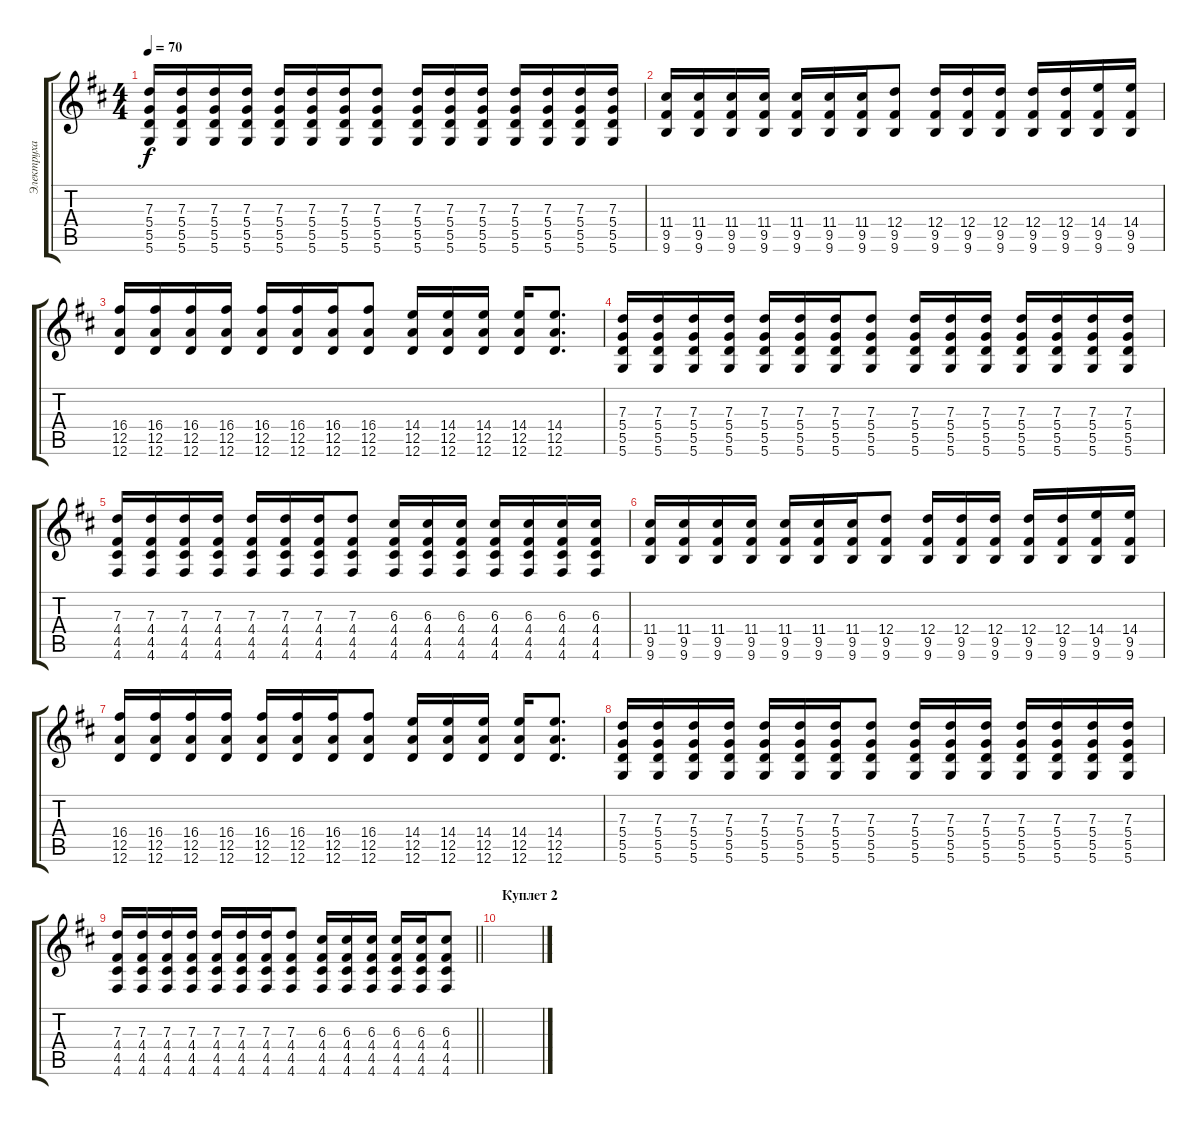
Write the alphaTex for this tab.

\track ("Электруха" "Электруха") {instrument distortionguitar}
\staff {score tabs}
\tuning (E4 B3 G3 D3 A2 D2) {hide}
\ts (4 4)
\tempo 70
\clef g2
\ks bminor
(7.3 5.4 5.5 5.6).16{dy f} (7.3 5.4 5.5 5.6).16 (7.3 5.4 5.5 5.6).16 (7.3 5.4 5.5 5.6).16 (7.3 5.4 5.5 5.6).16 (7.3 5.4 5.5 5.6).16 (7.3 5.4 5.5 5.6).16 (7.3 5.4 5.5 5.6).8 (7.3 5.4 5.5 5.6).16 (7.3 5.4 5.5 5.6).16 (7.3 5.4 5.5 5.6).16 (7.3 5.4 5.5 5.6).16 (7.3 5.4 5.5 5.6).16 (7.3 5.4 5.5 5.6).16 (7.3 5.4 5.5 5.6).16 |
(11.4 9.5 9.6).16 (11.4 9.5 9.6).16 (11.4 9.5 9.6).16 (11.4 9.5 9.6).16 (11.4 9.5 9.6).16 (11.4 9.5 9.6).16 (11.4 9.5 9.6).16 (12.4 9.5 9.6).8 (12.4 9.5 9.6).16 (12.4 9.5 9.6).16 (12.4 9.5 9.6).16 (12.4 9.5 9.6).16 (12.4 9.5 9.6).16 (14.4 9.5 9.6).16 (14.4 9.5 9.6).16 |
(16.4 12.5 12.6).16 (16.4 12.5 12.6).16 (16.4 12.5 12.6).16 (16.4 12.5 12.6).16 (16.4 12.5 12.6).16 (16.4 12.5 12.6).16 (16.4 12.5 12.6).16 (16.4 12.5 12.6).8 (14.4 12.5 12.6).16 (14.4 12.5 12.6).16 (14.4 12.5 12.6).16 (14.4 12.5 12.6).16 (14.4 12.5 12.6).8{d} |
(7.3 5.4 5.5 5.6).16 (7.3 5.4 5.5 5.6).16 (7.3 5.4 5.5 5.6).16 (7.3 5.4 5.5 5.6).16 (7.3 5.4 5.5 5.6).16 (7.3 5.4 5.5 5.6).16 (7.3 5.4 5.5 5.6).16 (7.3 5.4 5.5 5.6).8 (7.3 5.4 5.5 5.6).16 (7.3 5.4 5.5 5.6).16 (7.3 5.4 5.5 5.6).16 (7.3 5.4 5.5 5.6).16 (7.3 5.4 5.5 5.6).16 (7.3 5.4 5.5 5.6).16 (7.3 5.4 5.5 5.6).16 |
(7.3 4.4 4.5 4.6).16 (7.3 4.4 4.5 4.6).16 (7.3 4.4 4.5 4.6).16 (7.3 4.4 4.5 4.6).16 (7.3 4.4 4.5 4.6).16 (7.3 4.4 4.5 4.6).16 (7.3 4.4 4.5 4.6).16 (7.3 4.4 4.5 4.6).8 (6.3 4.4 4.5 4.6).16 (6.3 4.4 4.5 4.6).16 (6.3 4.4 4.5 4.6).16 (6.3 4.4 4.5 4.6).16 (6.3 4.4 4.5 4.6).16 (6.3 4.4 4.5 4.6).16 (6.3 4.4 4.5 4.6).16 |
(11.4 9.5 9.6).16 (11.4 9.5 9.6).16 (11.4 9.5 9.6).16 (11.4 9.5 9.6).16 (11.4 9.5 9.6).16 (11.4 9.5 9.6).16 (11.4 9.5 9.6).16 (12.4 9.5 9.6).8 (12.4 9.5 9.6).16 (12.4 9.5 9.6).16 (12.4 9.5 9.6).16 (12.4 9.5 9.6).16 (12.4 9.5 9.6).16 (14.4 9.5 9.6).16 (14.4 9.5 9.6).16 |
(16.4 12.5 12.6).16 (16.4 12.5 12.6).16 (16.4 12.5 12.6).16 (16.4 12.5 12.6).16 (16.4 12.5 12.6).16 (16.4 12.5 12.6).16 (16.4 12.5 12.6).16 (16.4 12.5 12.6).8 (14.4 12.5 12.6).16 (14.4 12.5 12.6).16 (14.4 12.5 12.6).16 (14.4 12.5 12.6).16 (14.4 12.5 12.6).8{d} |
(7.3 5.4 5.5 5.6).16 (7.3 5.4 5.5 5.6).16 (7.3 5.4 5.5 5.6).16 (7.3 5.4 5.5 5.6).16 (7.3 5.4 5.5 5.6).16 (7.3 5.4 5.5 5.6).16 (7.3 5.4 5.5 5.6).16 (7.3 5.4 5.5 5.6).8 (7.3 5.4 5.5 5.6).16 (7.3 5.4 5.5 5.6).16 (7.3 5.4 5.5 5.6).16 (7.3 5.4 5.5 5.6).16 (7.3 5.4 5.5 5.6).16 (7.3 5.4 5.5 5.6).16 (7.3 5.4 5.5 5.6).16 |
\barLineRight lightlight
(7.3 4.4 4.5 4.6).16 (7.3 4.4 4.5 4.6).16 (7.3 4.4 4.5 4.6).16 (7.3 4.4 4.5 4.6).16 (7.3 4.4 4.5 4.6).16 (7.3 4.4 4.5 4.6).16 (7.3 4.4 4.5 4.6).16 (7.3 4.4 4.5 4.6).8 (6.3 4.4 4.5 4.6).16 (6.3 4.4 4.5 4.6).16 (6.3 4.4 4.5 4.6).16 (6.3 4.4 4.5 4.6).16 (6.3 4.4 4.5 4.6).16 (6.3 4.4 4.5 4.6).8 |
\section ("" "Куплет 2")
